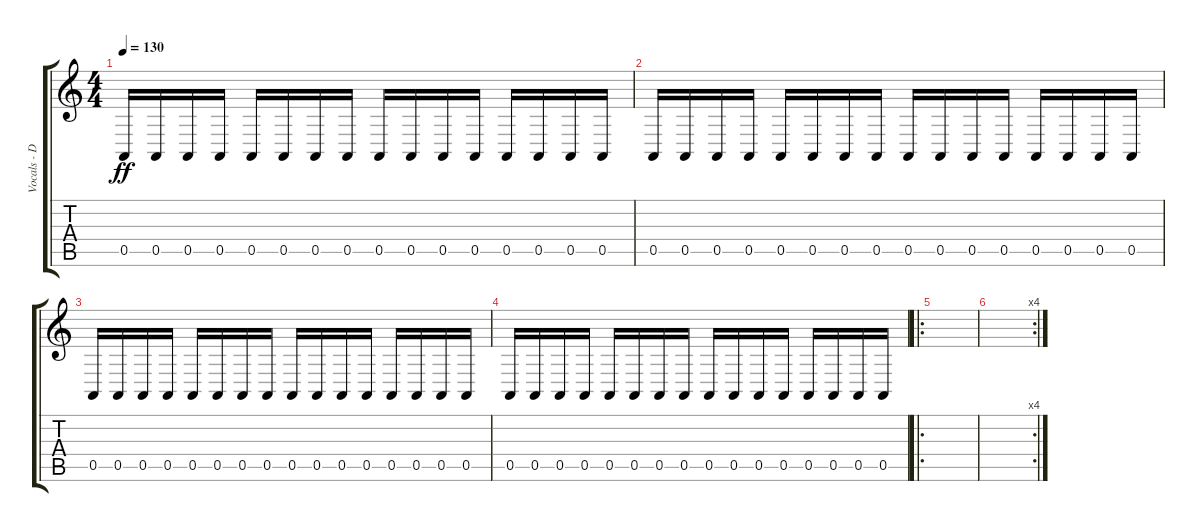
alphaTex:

\track ("Vocals - David Byrne" "Vocals - D") {instrument oboe}
\staff {score tabs}
\tuning (E4 B3 G3 D3 A2 E2) {hide}
\ts (4 4)
\tempo 130
\clef g2
\ks c
0.5.16{dy ff} 0.5.16 0.5.16 0.5.16 0.5.16 0.5.16 0.5.16 0.5.16 0.5.16 0.5.16 0.5.16 0.5.16 0.5.16 0.5.16 0.5.16 0.5.16 |
0.5.16 0.5.16 0.5.16 0.5.16 0.5.16 0.5.16 0.5.16 0.5.16 0.5.16 0.5.16 0.5.16 0.5.16 0.5.16 0.5.16 0.5.16 0.5.16 |
0.5.16 0.5.16 0.5.16 0.5.16 0.5.16 0.5.16 0.5.16 0.5.16 0.5.16 0.5.16 0.5.16 0.5.16 0.5.16 0.5.16 0.5.16 0.5.16 |
0.5.16 0.5.16 0.5.16 0.5.16 0.5.16 0.5.16 0.5.16 0.5.16 0.5.16 0.5.16 0.5.16 0.5.16 0.5.16 0.5.16 0.5.16 0.5.16 |
\ro
|
\rc 4
